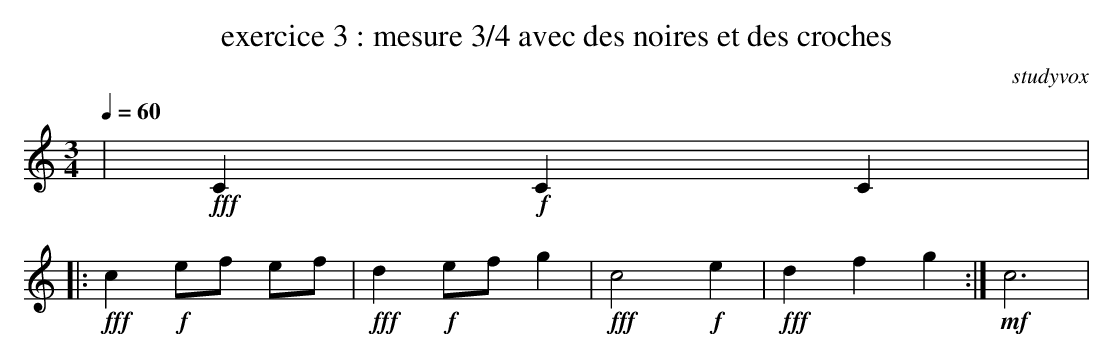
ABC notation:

X:1
O:studyvox
T:exercice 3 : mesure 3/4 avec des noires et des croches
M:3/4
L:1/4
Q:1/4=60
K:C
V:1
| !fff! C !f! C C |
|: !fff! c !f! e/f/ e/f/ | !fff! d !f! e/f/ g | !fff! c2 !f! e | !fff! d f g :| !mf! c3 |
